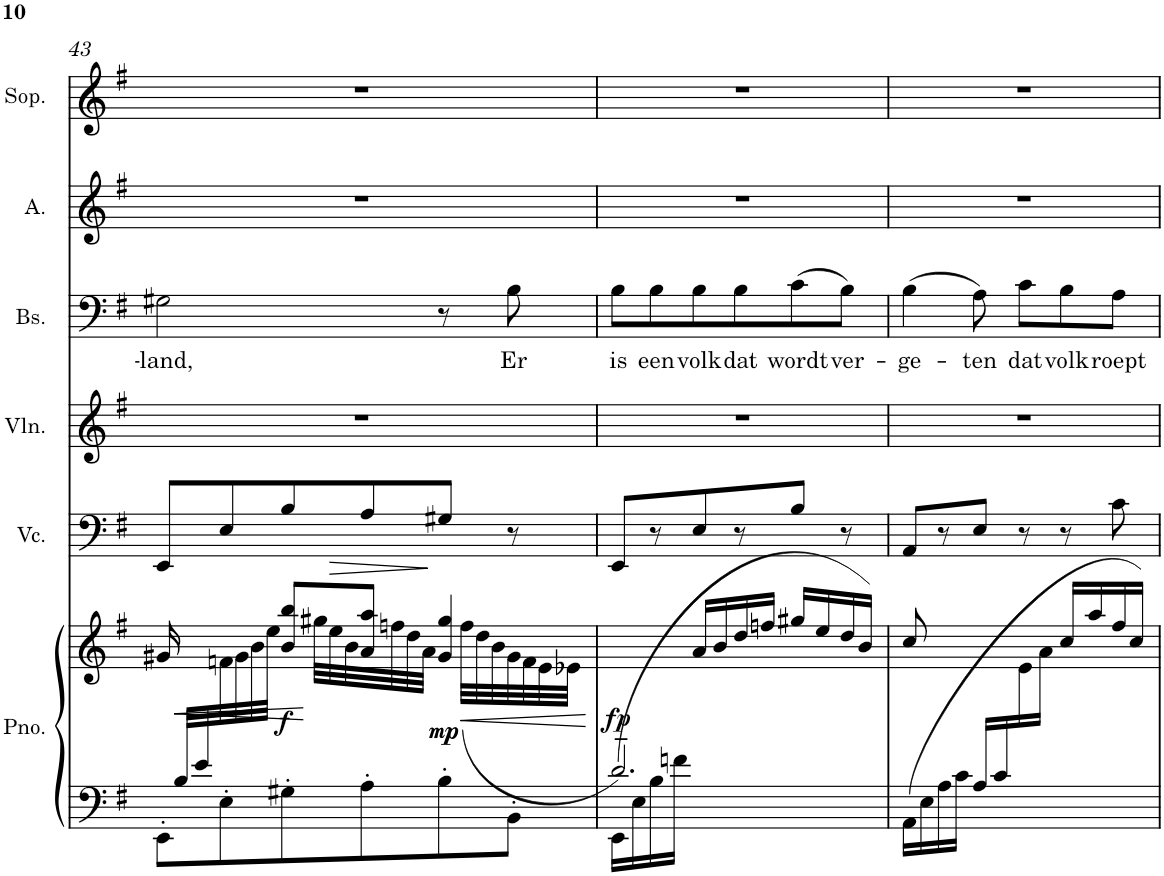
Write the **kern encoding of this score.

**kern	**kern	**dynam	**kern	**kern	**kern	**text	**kern	**kern
*part6	*part6	*part6	*part5	*part4	*part3	*part3	*part2	*part1
*staff7	*staff6	*staff6/7	*staff5	*staff4	*staff3	*staff3	*staff2	*staff1
*I"Piano	*	*	*I"Violoncello	*I"Violin	*I"Bas	*	*I"Alt	*I"Sopraan
*I'Pno.	*	*	*I'Vc.	*I'Vln.	*I'Bs.	*	*I'A.	*I'Sop.
!!LO:PB:g=z
*clefF4	*clefG2	*	*clefF4	*clefG2	*clefF4	*	*clefG2	*clefG2
*k[f#]	*k[f#]	*	*k[f#]	*k[f#]	*k[f#]	*	*k[f#]	*k[f#]
*M3/4	*M3/4	*	*M3/4	*M3/4	*M3/4	*	*M3/4	*M3/4
=43	=43	=43	=43	=43	=43	=43	=43	=43
*^	*^	*	*	*	*	*	*	*
!	!	!	!	!	!	!	!	!LO:LY:b	!	!
16ryy	8EE'\L	16g#X/	4ryy	.	8EE/L	2.r	2G#X\	-land,	2.r	2.r
!	!	!	!	!LO:HP:b=2	!	!	!	!	!	!
32B/LLL	.	16ryy	.	<	.	.	.	.	.	.
32e/	.	.	.	.	.	.	.	.	.	.
2ryy	8E'\	32fn\	.	.	8E/	.	.	.	.	.
.	.	32g#\	.	.	.	.	.	.	.	.
.	.	32b\	.	.	.	.	.	.	.	.
.	.	32ee\JJJ	.	.	.	.	.	.	.	.
!	!	!	!	!LO:DY:b	!	!	!	!	!	!
.	8G#X'\	8b/ 8bb/L	32ryy	f	8B/	.	.	.	.	.
.	.	.	32gg#X\LLL	[	.	.	.	.	.	.
.	.	.	32ee\	.	.	.	.	.	.	.
.	.	.	32b\	.	.	.	.	.	.	.
.	8A'\	8a/ 8aa/J	32ryy	.	8A/	.	.	.	.	.
.	.	.	32ffn\	.	.	.	.	.	.	.
.	.	.	32dd\	.	.	.	.	.	.	.
.	.	.	32a\JJJ	.	.	.	.	.	.	.
!	!	!	!	!LO:DY:b	!	!	!	!	!	!
!	!	!	!	!LO:DY:n=1:b	!	!	!	!	!	!
.	8B'\	4g#/ 4gg#/	32ryy	mp mp	8G#X/J	.	8r	.	.	.
.	.	.	(<32ff\LLL	.	.	.	.	.	.	.
.	.	.	32dd\	.	.	.	.	.	.	.
.	.	.	32b\	.	.	.	.	.	.	.
!	!	!	!	!	!	!	!	!LO:LY:b	!	!
8ryy	8BB'\J	.	32g#\	.	8r	.	8B\	Er	.	.
.	.	.	32f\	.	.	.	.	.	.	.
.	.	.	32e\	.	.	.	.	.	.	.
.	.	.	32e-X\JJJ	.	.	.	.	.	.	.
=44	=44	=44	=44	=44	=44	=44	=44	=44	=44	=44
!	!	!	!	!LO:DY:b	!	!	!	!LO:LY:b	!	!
2.d~/)	(>16EE\LL	2.ryy	4ryy	fp	8EE/L	2.r	8B\L	is	2.r	2.r
.	16E\	.	.	.	.	.	.	.	.	.
!	!	!	!	!	!	!	!	!LO:LY:b	!	!
.	16B\	.	.	.	8r	.	8B\	een	.	.
.	16fn\JJ	.	.	.	.	.	.	.	.	.
!	!	!	!	!	!	!	!	!LO:LY:b	!	!
.	2ryy	.	16a/LL	.	8E/	.	8B\	volk	.	.
.	.	.	16b/	.	.	.	.	.	.	.
!	!	!	!	!	!	!	!	!LO:LY:b	!	!
.	.	.	16dd/	.	8r	.	8B\	dat	.	.
.	.	.	16ffn/JJ	.	.	.	.	.	.	.
!	!	!	!	!	!	!	!	!LO:LY:b	!	!
.	.	.	16gg#X/LL	.	8B/J	.	(>8c\	wordt	.	.
.	.	.	16ee/	.	.	.	.	.	.	.
!	!	!	!	!	!	!	!	!LO:LY:b	!	!
.	.	.	16dd/	.	8r	.	8B\J)	ver-	.	.
.	.	.	16b/JJ)	.	.	.	.	.	.	.
*v	*v	*	*	*	*	*	*	*	*	*
=45	=45	=45	=45	=45	=45	=45	=45	=45	=45
!	!	!	!	!	!	!	!LO:LY:b	!	!
(>16AA\LL	8cc/	4.ryy	.	8AA/L	2.r	(>4B\	-ge-	2.r	2.r
16E\	.	.	.	.	.	.	.	.	.
16A\	8ryy	.	.	8r	.	.	.	.	.
16c\JJ	.	.	.	.	.	.	.	.	.
!	!	!	!	!	!	!	!LO:LY:b	!	!
16A/LL	4ryy	.	.	8E/J	.	8A\)	-ten	.	.
16c/	.	.	.	.	.	.	.	.	.
!	!	!	!	!	!	!	!LO:LY:b	!	!
4.ryy	.	16e\	.	8r	.	8c\L	dat	.	.
.	.	16a\JJ	.	.	.	.	.	.	.
!	!	!	!	!	!	!	!LO:LY:b	!	!
.	4ryy	16cc/LL	.	8r	.	8B\	volk	.	.
.	.	16aa/	.	.	.	.	.	.	.
!	!	!	!	!	!	!	!LO:LY:b	!	!
.	.	16ff#/	.	8c\	.	8A\J	roept	.	.
.	.	16cc/JJ)	.	.	.	.	.	.	.
*	*v	*v	*	*	*	*	*	*	*
=	=	=	=	=	=	=	=	=
*-	*-	*-	*-	*-	*-	*-	*-	*-
